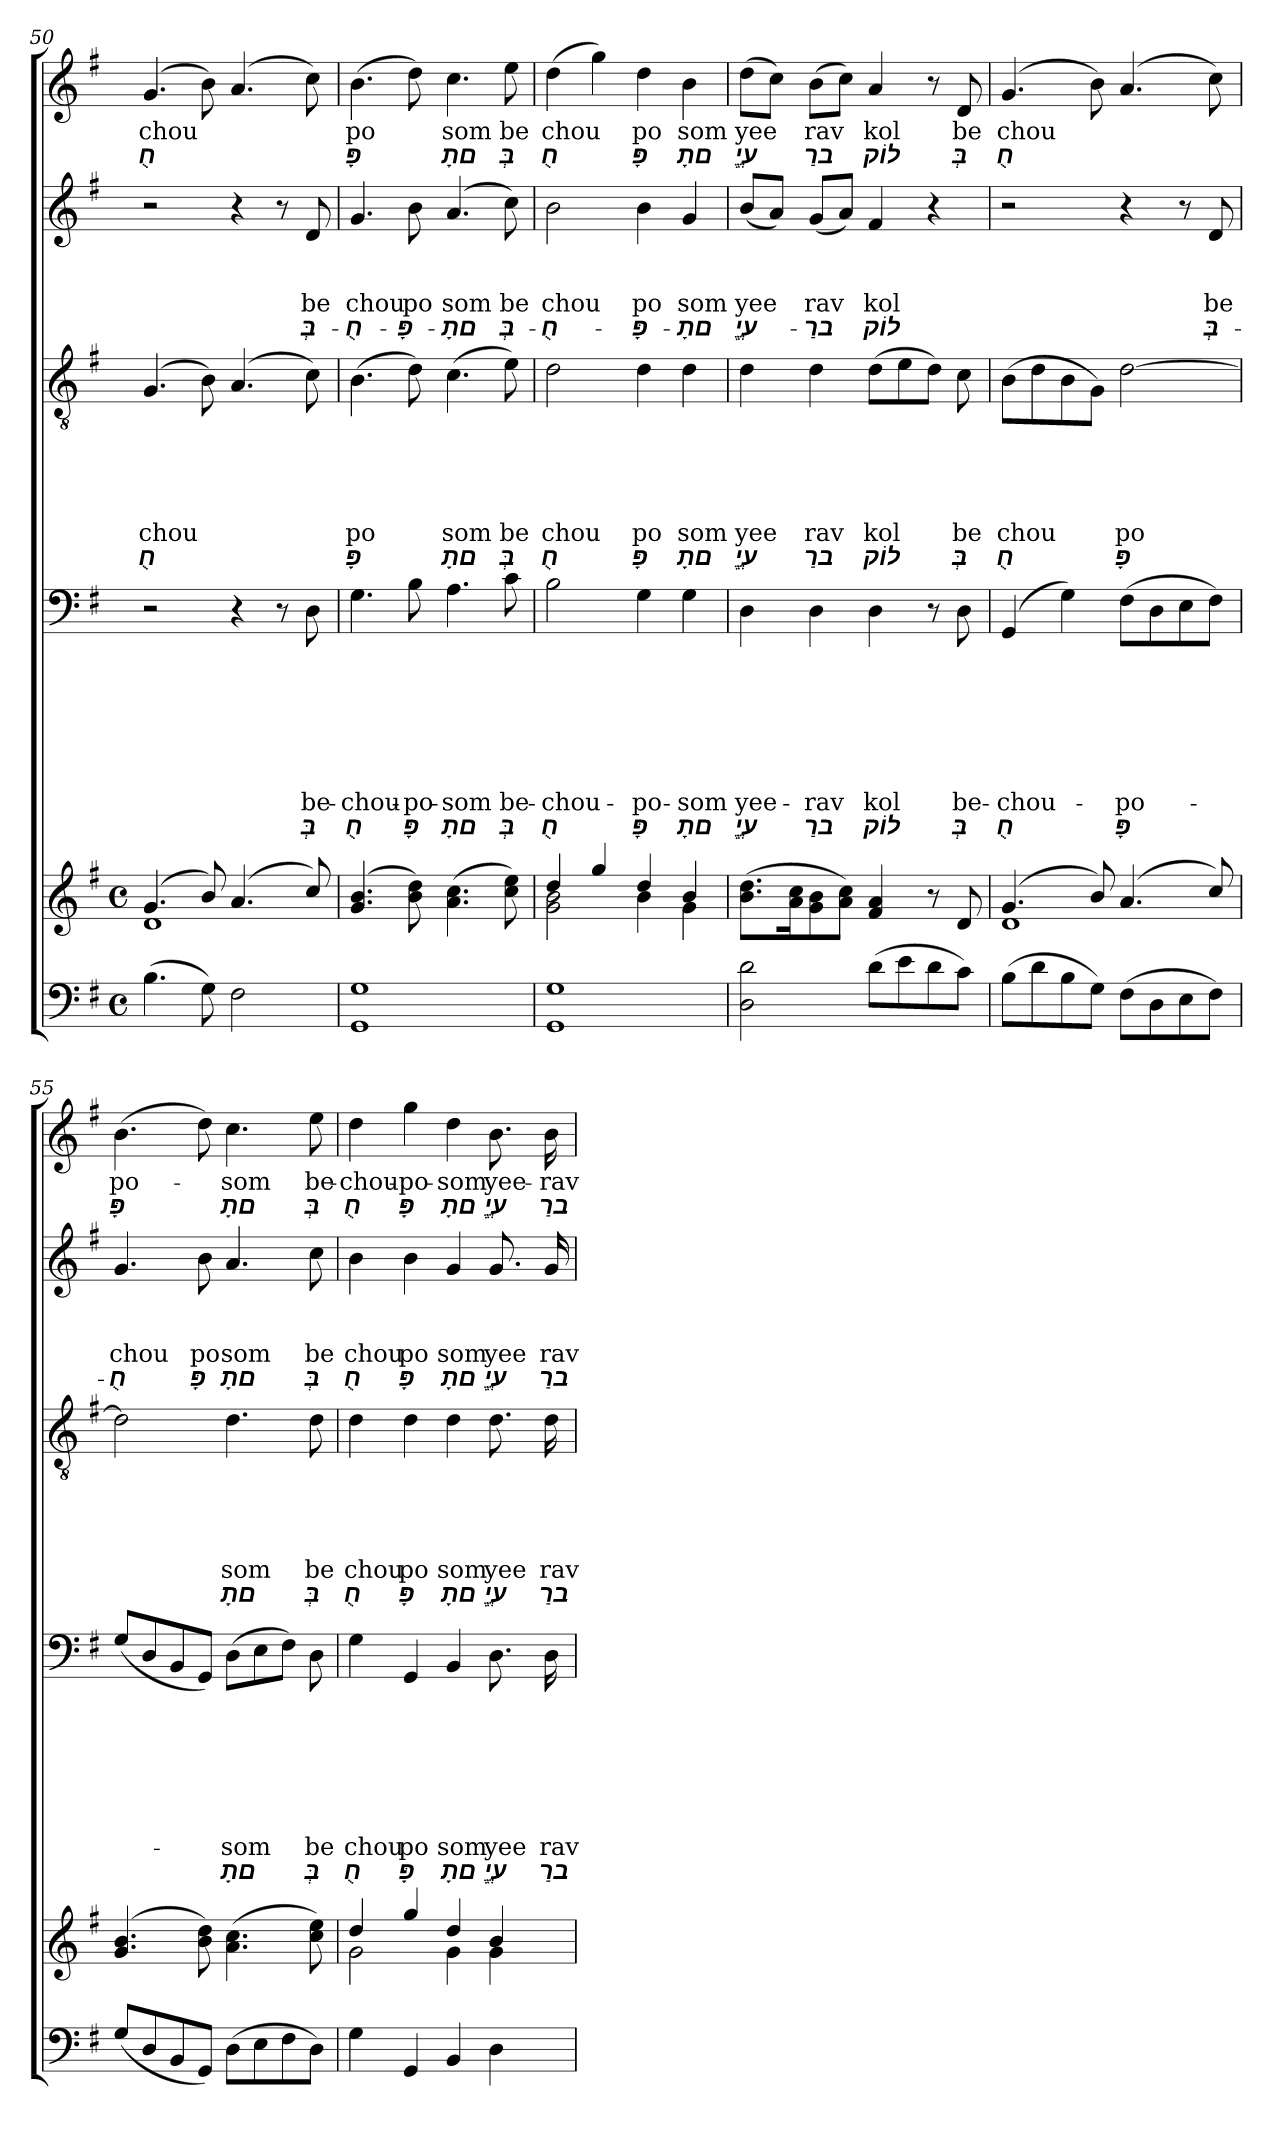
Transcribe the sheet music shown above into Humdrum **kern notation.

**kern	**kern	**kern	**text	**text	**text	**text	**text	**text	**text	**text	**kern	**text	**text	**text	**text	**text	**text	**kern	**text	**text	**text	**text	**kern	**text	**text
*part6	*part5	*part4	*part4	*part4	*part4	*part4	*part4	*part4	*part4	*part4	*part3	*part3	*part3	*part3	*part3	*part3	*part3	*part2	*part2	*part2	*part2	*part2	*part1	*part1	*part1
*staff6	*staff5	*staff4	*staff4	*staff4	*staff4	*staff4	*staff4	*staff4	*staff4	*staff4	*staff3	*staff3	*staff3	*staff3	*staff3	*staff3	*staff3	*staff2	*staff2	*staff2	*staff2	*staff2	*staff1	*staff1	*staff1
*clefF4	*clefG2	*clefF4	*	*	*	*	*	*	*	*	*clefGv2	*	*	*	*	*	*	*clefG2	*	*	*	*	*clefG2	*	*
*k[f#]	*k[f#]	*k[f#]	*	*	*	*	*	*	*	*	*k[f#]	*	*	*	*	*	*	*k[f#]	*	*	*	*	*k[f#]	*	*
*G:	*G:	*G:	*	*	*	*	*	*	*	*	*G:	*	*	*	*	*	*	*G:	*	*	*	*	*G:	*	*
*M4/4	*M4/4	*	*	*	*	*	*	*	*	*	*	*	*	*	*	*	*	*	*	*	*	*	*	*	*
*met(c)	*met(c)	*	*	*	*	*	*	*	*	*	*	*	*	*	*	*	*	*	*	*	*	*	*	*	*
=50	=50	=50	=50	=50	=50	=50	=50	=50	=50	=50	=50	=50	=50	=50	=50	=50	=50	=50	=50	=50	=50	=50	=50	=50	=50
*	*^	*	*	*	*	*	*	*	*	*	*	*	*	*	*	*	*	*	*	*	*	*	*	*	*
!	!	!	!	!	!	!	!	!	!	!	!	!	!	!	!	!	!LO:LY:b	!LO:LY:b	!	!	!	!	!	!	!LO:LY:b	!LO:LY:b
(>4.B\	(4.g/	1d	2r	.	.	.	.	.	.	.	.	(4.G/	.	.	.	.	chou	חֻ	2r	.	.	.	.	(4.g/	chou	חֻ
8G\)	8b/)	.	.	.	.	.	.	.	.	.	.	8B\)	.	.	.	.	.	.	.	.	.	.	.	8b\)	.	.
2F#\	(4.a/	.	4r	.	.	.	.	.	.	.	.	(4.A/	.	.	.	.	.	.	4r	.	.	.	.	(4.a/	.	.
.	.	.	8r	.	.	.	.	.	.	.	.	.	.	.	.	.	.	.	8r	.	.	.	.	.	.	.
!	!	!	!	!	!	!	!	!	!	!LO:LY:b	!LO:LY:b	!	!	!	!	!	!	!	!	!	!	!LO:LY:b	!LO:LY:b	!	!	!
.	8cc/)	.	8D\	.	.	.	.	.	.	be-	בְּ	8c\)	.	.	.	.	.	.	8d/	.	.	be	בְּ-	8cc\)	.	.
*	*v	*v	*	*	*	*	*	*	*	*	*	*	*	*	*	*	*	*	*	*	*	*	*	*	*	*
=51	=51	=51	=51	=51	=51	=51	=51	=51	=51	=51	=51	=51	=51	=51	=51	=51	=51	=51	=51	=51	=51	=51	=51	=51	=51
!	!	!	!	!	!	!	!	!	!LO:LY:b	!LO:LY:b	!	!	!	!	!	!LO:LY:b	!LO:LY:b	!	!	!	!LO:LY:b	!LO:LY:b	!	!LO:LY:b	!LO:LY:b
1GG 1G	(4.g/ 4.b/	4.G\	.	.	.	.	.	.	-chou-	חֻ	(>4.B\	.	.	.	.	po	פָּ	4.g/	.	.	chou	-חֻ-	(>4.b\	po	פָּ
!	!	!	!	!	!	!	!	!	!LO:LY:b	!LO:LY:b	!	!	!	!	!	!	!	!	!	!	!LO:LY:b	!LO:LY:b	!	!	!
.	8b\ 8dd\)	8B\	.	.	.	.	.	.	-po-	פָּ	8d\)	.	.	.	.	.	.	8b\	.	.	po	-פָּ-	8dd\)	.	.
!	!	!	!	!	!	!	!	!	!LO:LY:b	!LO:LY:b	!	!	!	!	!	!LO:LY:b	!LO:LY:b	!	!	!	!LO:LY:b	!LO:LY:b	!	!LO:LY:b	!LO:LY:b
.	(>4.a\ 4.cc\	4.A\	.	.	.	.	.	.	-som	םתָ	(>4.c\	.	.	.	.	som	םתָ	(4.a/	.	.	som	-םתָ	4.cc\	som	םתָ
!	!	!	!	!	!	!	!	!	!LO:LY:b	!LO:LY:b	!	!	!	!	!	!LO:LY:b	!LO:LY:b	!	!	!	!LO:LY:b	!LO:LY:b	!	!LO:LY:b	!LO:LY:b
.	8cc\ 8ee\)	8c\	.	.	.	.	.	.	be-	בְּ	8e\)	.	.	.	.	be	בְּ	8cc\)	.	.	be	בְּ-	8ee\	be	בְּ
=52	=52	=52	=52	=52	=52	=52	=52	=52	=52	=52	=52	=52	=52	=52	=52	=52	=52	=52	=52	=52	=52	=52	=52	=52	=52
*	*^	*	*	*	*	*	*	*	*	*	*	*	*	*	*	*	*	*	*	*	*	*	*	*	*
!	!	!	!	!	!	!	!	!	!	!LO:LY:b	!LO:LY:b	!	!	!	!	!	!LO:LY:b	!LO:LY:b	!	!	!	!LO:LY:b	!LO:LY:b	!	!LO:LY:b	!LO:LY:b
1GG 1G	4dd/	2g\ 2b\	2B\	.	.	.	.	.	.	-chou-	חֻ	2d\	.	.	.	.	chou	חֻ	2b\	.	.	chou	-חֻ-	(>4dd\	chou	חֻ
.	4gg/	.	.	.	.	.	.	.	.	.	.	.	.	.	.	.	.	.	.	.	.	.	.	4gg\)	.	.
!	!	!	!	!	!	!	!	!	!	!LO:LY:b	!LO:LY:b	!	!	!	!	!	!LO:LY:b	!LO:LY:b	!	!	!	!LO:LY:b	!LO:LY:b	!	!LO:LY:b	!LO:LY:b
.	4dd/	4b\	4G\	.	.	.	.	.	.	-po-	פָּ	4d\	.	.	.	.	po	פָּ	4b\	.	.	po	-פָּ-	4dd\	po	פָּ
!	!	!	!	!	!	!	!	!	!	!LO:LY:b	!LO:LY:b	!	!	!	!	!	!LO:LY:b	!LO:LY:b	!	!	!	!LO:LY:b	!LO:LY:b	!	!LO:LY:b	!LO:LY:b
.	4b/	4g\	4G\	.	.	.	.	.	.	-som	םתָ	4d\	.	.	.	.	som	םתָ	4g/	.	.	som	-םתָ	4b\	som	םתָ
=53	=53	=53	=53	=53	=53	=53	=53	=53	=53	=53	=53	=53	=53	=53	=53	=53	=53	=53	=53	=53	=53	=53	=53	=53	=53	=53
!	!	!	!	!	!	!	!	!	!	!LO:LY:b	!LO:LY:b	!	!	!	!	!	!LO:LY:b	!LO:LY:b	!	!	!	!LO:LY:b	!LO:LY:b	!	!LO:LY:b	!LO:LY:b
*	*v	*v	*	*	*	*	*	*	*	*	*	*	*	*	*	*	*	*	*	*	*	*	*	*	*	*
2D\ 2d\	(>8.b\ 8.dd\L	4D\	.	.	.	.	.	.	yee-	ﬠֱיֶ	4d\	.	.	.	.	yee	ﬠֱיֶ	(<8b/L	.	.	yee	ﬠֱיֶ-	(>8dd\L	yee	ﬠֱיֶ
.	.	.	.	.	.	.	.	.	.	.	.	.	.	.	.	.	.	8a/J)	.	.	.	.	8cc\J)	.	.
.	16a\ 16cc\k	.	.	.	.	.	.	.	.	.	.	.	.	.	.	.	.	.	.	.	.	.	.	.	.
!	!	!	!	!	!	!	!	!	!LO:LY:b	!LO:LY:b	!	!	!	!	!	!LO:LY:b	!LO:LY:b	!	!	!	!LO:LY:b	!LO:LY:b	!	!LO:LY:b	!LO:LY:b
.	8g\ 8b\	4D\	.	.	.	.	.	.	-rav	ברַ	4d\	.	.	.	.	rav	ברַ	(<8g/L	.	.	rav	-ברַ	(>8b\L	rav	ברַ
.	8a\ 8cc\J)	.	.	.	.	.	.	.	.	.	.	.	.	.	.	.	.	8a/J)	.	.	.	.	8cc\J)	.	.
!	!	!	!	!	!	!	!	!	!LO:LY:b	!LO:LY:b	!	!	!	!	!	!LO:LY:b	!LO:LY:b	!	!	!	!LO:LY:b	!LO:LY:b	!	!LO:LY:b	!LO:LY:b
(<8d\L	4f#/ 4a/	4D\	.	.	.	.	.	.	kol	לוֹק	(>8d\L	.	.	.	.	kol	לוֹק	4f#/	.	.	kol	לוֹק	4a/	kol	לוֹק
8e\	.	.	.	.	.	.	.	.	.	.	8e\	.	.	.	.	.	.	.	.	.	.	.	.	.	.
8d\	8r	8r	.	.	.	.	.	.	.	.	8d\J)	.	.	.	.	.	.	4r	.	.	.	.	8r	.	.
!	!	!	!	!	!	!	!	!	!LO:LY:b	!LO:LY:b	!	!	!	!	!	!LO:LY:b	!LO:LY:b	!	!	!	!	!	!	!LO:LY:b	!LO:LY:b
8c\J)	8d/	8D\	.	.	.	.	.	.	be-	בְּ	8c\	.	.	.	.	be	בְּ	.	.	.	.	.	8d/	be	בְּ
=54	=54	=54	=54	=54	=54	=54	=54	=54	=54	=54	=54	=54	=54	=54	=54	=54	=54	=54	=54	=54	=54	=54	=54	=54	=54
*	*^	*	*	*	*	*	*	*	*	*	*	*	*	*	*	*	*	*	*	*	*	*	*	*	*
!	!	!	!	!	!	!	!	!	!	!LO:LY:b	!LO:LY:b	!	!	!	!	!	!LO:LY:b	!LO:LY:b	!	!	!	!	!	!	!LO:LY:b	!LO:LY:b
(>8B\L	(4.g/	1d	(4GG/	.	.	.	.	.	.	-chou-	חֻ	(>8B\L	.	.	.	.	chou	חֻ	2r	.	.	.	.	(4.g/	chou	חֻ
8d\	.	.	.	.	.	.	.	.	.	.	.	8d\	.	.	.	.	.	.	.	.	.	.	.	.	.	.
8B\	.	.	4G\)	.	.	.	.	.	.	.	.	8B\	.	.	.	.	.	.	.	.	.	.	.	.	.	.
8G\J)	8b/)	.	.	.	.	.	.	.	.	.	.	8G\J)	.	.	.	.	.	.	.	.	.	.	.	8b\)	.	.
!	!	!	!	!	!	!	!	!	!	!LO:LY:b	!LO:LY:b	!	!	!	!	!	!LO:LY:b	!LO:LY:b	!	!	!	!	!	!	!	!
(>8F#\L	(4.a/	.	(>8F#\L	.	.	.	.	.	.	-po-	פָּ	[<2d\	.	.	.	.	po	פָּ	4r	.	.	.	.	(4.a/	.	.
8D\	.	.	8D\	.	.	.	.	.	.	.	.	.	.	.	.	.	.	.	.	.	.	.	.	.	.	.
8E\	.	.	8E\	.	.	.	.	.	.	.	.	.	.	.	.	.	.	.	8r	.	.	.	.	.	.	.
!	!	!	!	!	!	!	!	!	!	!	!	!	!	!	!	!	!	!	!	!	!	!LO:LY:b	!LO:LY:b	!	!	!
8F#\J)	8cc/)	.	8F#\J)	.	.	.	.	.	.	.	.	.	.	.	.	.	.	.	8d/	.	.	be	בְּ-	8cc>\)	.	.
*	*v	*v	*	*	*	*	*	*	*	*	*	*	*	*	*	*	*	*	*	*	*	*	*	*	*	*
!!LO:LB:g=z
=55	=55	=55	=55	=55	=55	=55	=55	=55	=55	=55	=55	=55	=55	=55	=55	=55	=55	=55	=55	=55	=55	=55	=55	=55	=55
!	!	!	!	!	!	!	!	!	!	!	!	!	!	!	!	!	!	!	!	!	!LO:LY:b	!LO:LY:b	!	!LO:LY:b	!LO:LY:b
(<8G/L	(4.g/ 4.b/	(<8G/L	.	.	.	.	.	.	.	.	2d\]	.	.	.	.	.	.	4.g/	.	.	chou	-חֻ	(>4.b\	po-	פָּ
8D/	.	8D/	.	.	.	.	.	.	.	.	.	.	.	.	.	.	.	.	.	.	.	.	.	.	.
8BB/	.	8BB/	.	.	.	.	.	.	.	.	.	.	.	.	.	.	.	.	.	.	.	.	.	.	.
!	!	!	!	!	!	!	!	!	!	!	!	!	!	!	!	!	!	!	!	!	!LO:LY:b	!LO:LY:b	!	!	!
8GG/J)	8b\ 8dd\)	8GG/J)	.	.	.	.	.	.	.	.	.	.	.	.	.	.	.	8b\	.	.	po	פָּ	8dd\)	.	.
!	!	!	!	!	!	!	!	!	!LO:LY:b	!LO:LY:b	!	!	!	!	!	!LO:LY:b	!LO:LY:b	!	!	!	!LO:LY:b	!LO:LY:b	!	!LO:LY:b	!LO:LY:b
(>8D\L	(>4.a\ 4.cc\	(>8D\L	.	.	.	.	.	.	-som	םתָ	4.d\	.	.	.	.	som	םתָ	4.a/	.	.	som	םתָ	4.cc\	-som	םתָ
8E\	.	8E\	.	.	.	.	.	.	.	.	.	.	.	.	.	.	.	.	.	.	.	.	.	.	.
8F#\	.	8F#\J)	.	.	.	.	.	.	.	.	.	.	.	.	.	.	.	.	.	.	.	.	.	.	.
!	!	!	!	!	!	!	!	!	!LO:LY:b	!LO:LY:b	!	!	!	!	!	!LO:LY:b	!LO:LY:b	!	!	!	!LO:LY:b	!LO:LY:b	!	!LO:LY:b	!LO:LY:b
8D\J)	8cc\ 8ee\)	8D\	.	.	.	.	.	.	be	בְּ	8d\	.	.	.	.	be	בְּ	8cc\	.	.	be	בְּ	8ee\	be-	בְּ
=56	=56	=56	=56	=56	=56	=56	=56	=56	=56	=56	=56	=56	=56	=56	=56	=56	=56	=56	=56	=56	=56	=56	=56	=56	=56
*	*^	*	*	*	*	*	*	*	*	*	*	*	*	*	*	*	*	*	*	*	*	*	*	*	*
!	!	!	!	!	!	!	!	!	!	!LO:LY:b	!LO:LY:b	!	!	!	!	!	!LO:LY:b	!LO:LY:b	!	!	!	!LO:LY:b	!LO:LY:b	!	!LO:LY:b	!LO:LY:b
4G\	4dd/	2g\	4G\	.	.	.	.	.	.	chou	חֻ	4d\	.	.	.	.	chou	חֻ	4b\	.	.	chou	חֻ	4dd\	-chou-	חֻ
!	!	!	!	!	!	!	!	!	!	!LO:LY:b	!LO:LY:b	!	!	!	!	!	!LO:LY:b	!LO:LY:b	!	!	!	!LO:LY:b	!LO:LY:b	!	!LO:LY:b	!LO:LY:b
4GG/	4gg/	.	4GG/	.	.	.	.	.	.	po	פָּ	4d\	.	.	.	.	po	פָּ	4b\	.	.	po	פָּ	4gg\	-po-	פָּ
!	!	!	!	!	!	!	!	!	!	!LO:LY:b	!LO:LY:b	!	!	!	!	!	!LO:LY:b	!LO:LY:b	!	!	!	!LO:LY:b	!LO:LY:b	!	!LO:LY:b	!LO:LY:b
4BB/	4dd/	4g\	4BB/	.	.	.	.	.	.	som	םתָ	4d\	.	.	.	.	som	םתָ	4g/	.	.	som	םתָ	4dd\	-som	םתָ
!	!	!	!	!	!	!	!	!	!	!LO:LY:b	!LO:LY:b	!	!	!	!	!	!LO:LY:b	!LO:LY:b	!	!	!	!LO:LY:b	!LO:LY:b	!	!LO:LY:b	!LO:LY:b
4D\	4b/	4g\	8.D\	.	.	.	.	.	.	yee	ﬠֱיֶ	8.d\	.	.	.	.	yee	ﬠֱיֶ	8.g/	.	.	yee	ﬠֱיֶ	8.b\	yee-	ﬠֱיֶ
!	!	!	!	!	!	!	!	!	!	!LO:LY:b	!LO:LY:b	!	!	!	!	!	!LO:LY:b	!LO:LY:b	!	!	!	!LO:LY:b	!LO:LY:b	!	!LO:LY:b	!LO:LY:b
.	.	.	16D\	.	.	.	.	.	.	rav	ברַ	16d\	.	.	.	.	rav	ברַ	16g/	.	.	rav	ברַ	16b\	-rav	ברַ
*	*v	*v	*	*	*	*	*	*	*	*	*	*	*	*	*	*	*	*	*	*	*	*	*	*	*	*
=	=	=	=	=	=	=	=	=	=	=	=	=	=	=	=	=	=	=	=	=	=	=	=	=	=
*-	*-	*-	*-	*-	*-	*-	*-	*-	*-	*-	*-	*-	*-	*-	*-	*-	*-	*-	*-	*-	*-	*-	*-	*-	*-
